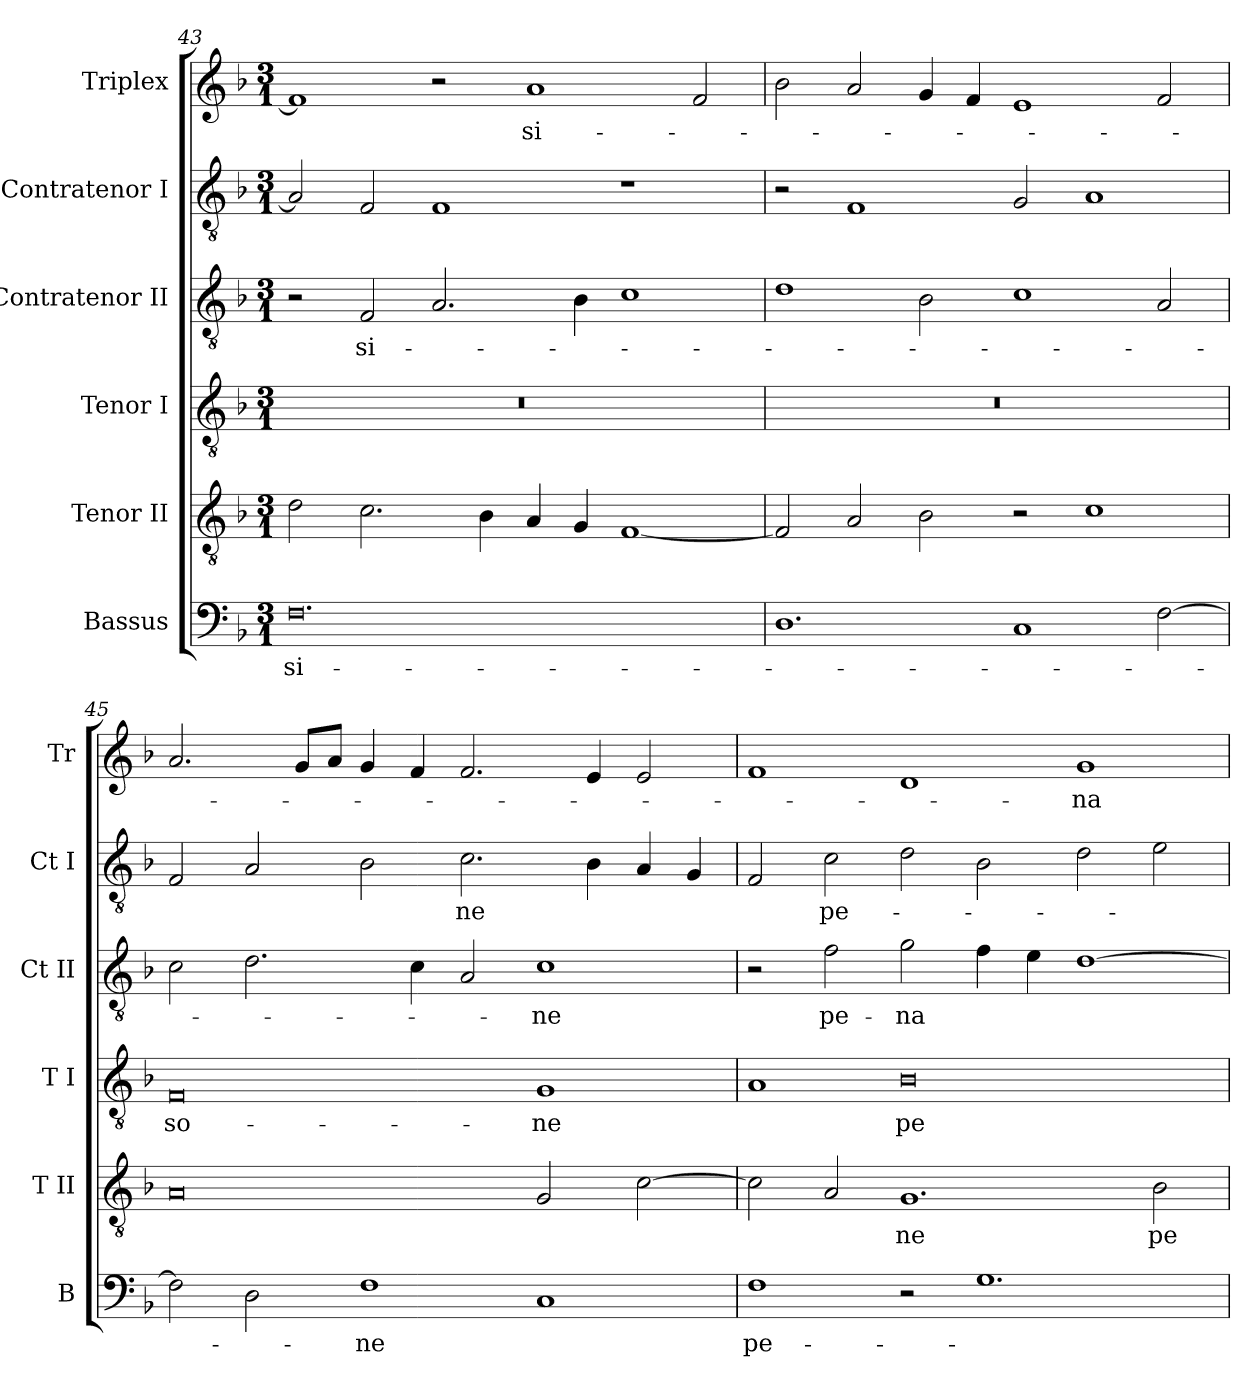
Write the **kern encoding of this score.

**kern	**text	**kern	**text	**kern	**text	**kern	**text	**kern	**text	**kern	**text
*part6	*part6	*part5	*part5	*part4	*part4	*part3	*part3	*part2	*part2	*part1	*part1
*staff6	*staff6	*staff5	*staff5	*staff4	*staff4	*staff3	*staff3	*staff2	*staff2	*staff1	*staff1
*I"Bassus	*	*I"Tenor II	*	*I"Tenor I	*	*I"Contratenor II	*	*I"Contratenor I	*	*I"Triplex	*
*I'B	*	*I'T II	*	*I'T I	*	*I'Ct II	*	*I'Ct I	*	*I'Tr	*
*clefF4	*	*clefGv2	*	*clefGv2	*	*clefGv2	*	*clefGv2	*	*clefG2	*
*	*	*ITrd7c12	*	*ITrd7c12	*	*ITrd7c12	*	*ITrd7c12	*	*	*
*k[b-]	*	*k[b-]	*	*k[b-]	*	*k[b-]	*	*k[b-]	*	*k[b-]	*
*F:	*	*F:	*	*F:	*	*F:	*	*F:	*	*F:	*
*M3/1	*	*M3/1	*	*M3/1	*	*M3/1	*	*M3/1	*	*M3/1	*
=43	=43	=43	=43	=43	=43	=43	=43	=43	=43	=43	=43
!	!LO:LY:b:color=#000000	!	!	!LO:N:vis=1	!	!	!	!	!	!	!
0.Fi	si-	2Di\	.	0.r	.	2r	.	2AAi/]	.	1fi]	.
!	!	!	!	!	!	!	!LO:LY:b:color=#000000	!	!	!	!
.	.	2.Ci\	.	.	.	2FFi/	si-	2FFi/	.	.	.
.	.	.	.	.	.	2.AAi/	.	1FFi	.	2r	.
.	.	4BB-i\	.	.	.	.	.	.	.	.	.
!	!	!	!	!	!	!	!	!	!	!	!LO:LY:b:color=#000000
.	.	4AAi/	.	.	.	.	.	.	.	1ai	si-
.	.	4GGi/	.	.	.	4BB-i\	.	.	.	.	.
.	.	[<1FFi	.	.	.	1Ci	.	1r	.	.	.
.	.	.	.	.	.	.	.	.	.	2fi/	.
=44`	=44`	=44`	=44`	=44`	=44`	=44`	=44`	=44`	=44`	=44`	=44`
!	!	!	!	!LO:N:vis=1	!	!	!	!	!	!	!
1.Di	.	2FFi/]	.	0.r	.	1Di	.	2r	.	2b-i\	.
.	.	2AAi/	.	.	.	.	.	1FFi	.	2ai/	.
.	.	2BB-i\	.	.	.	2BB-i\	.	.	.	4gi/	.
.	.	.	.	.	.	.	.	.	.	4fi/	.
1Ci	.	2r	.	.	.	1Ci	.	2GGi/	.	1ei	.
.	.	1Ci	.	.	.	.	.	1AAi	.	.	.
[>2Fi\	.	.	.	.	.	2AAi/	.	.	.	2fi/	.
!!LO:LB:g=z
=45`	=45`	=45`	=45`	=45`	=45`	=45`	=45`	=45`	=45`	=45`	=45`
!	!	!	!	!	!LO:LY:b:color=#000000	!	!	!	!	!	!
2Fi\]	.	0AAi	.	0FFi	so-	2Ci\	.	2FFi/	.	2.ai/	.
2Di\	.	.	.	.	.	2.Di\	.	2AAi/	.	.	.
.	.	.	.	.	.	.	.	.	.	8gi/L	.
.	.	.	.	.	.	.	.	.	.	8ai/J	.
!	!LO:LY:b:color=#000000	!	!	!	!	!	!	!	!	!	!
1Fi	-ne	.	.	.	.	.	.	2BB-i\	.	4gi/	.
.	.	.	.	.	.	4Ci\	.	.	.	4fi/	.
!	!	!	!	!	!	!	!	!	!LO:LY:b:color=#000000	!	!
.	.	.	.	.	.	2AAi/	.	2.Ci\	-ne	2.fi/	.
!	!	!	!	!	!LO:LY:b:color=#000000	!	!	!	!	!	!
!	!	!	!	!	!	!	!LO:LY:b:color=#000000	!	!	!	!
1Ci	.	2GGi/	.	1GGi	-ne	1Ci	-ne	.	.	.	.
.	.	.	.	.	.	.	.	4BB-i\	.	4ei/	.
.	.	[>2Ci\	.	.	.	.	.	4AAi/	.	2ei/	.
.	.	.	.	.	.	.	.	4GGi/	.	.	.
=46`	=46`	=46`	=46`	=46`	=46`	=46`	=46`	=46`	=46`	=46`	=46`
!	!LO:LY:b:color=#000000	!	!	!	!	!	!	!	!	!	!
1Fi	pe-	2Ci\]	.	1AAi	.	2r	.	2FFi/	.	1fi	.
!	!	!	!	!	!	!	!LO:LY:b:color=#000000	!	!	!	!
!	!	!	!	!	!	!	!	!	!LO:LY:b:color=#000000	!	!
.	.	2AAi/	.	.	.	2Fi\	pe-	2Ci\	pe-	.	.
!	!	!	!LO:LY:b:color=#000000	!	!	!	!	!	!	!	!
!	!	!	!	!	!LO:LY:b:color=#000000	!	!	!	!	!	!
!	!	!	!	!	!	!	!LO:LY:b:color=#000000	!	!	!	!
2r	.	1.GGi	-ne	0BB-i	pe-	2Gi\	-na	2Di\	.	1di	.
1.Gi	.	.	.	.	.	4Fi\	.	2BB-i\	.	.	.
.	.	.	.	.	.	4Ei\	.	.	.	.	.
!	!	!	!	!	!	!	!	!	!	!	!LO:LY:b:color=#000000
.	.	.	.	.	.	[>1Di	.	2Di\	.	1gi	-na
!	!	!	!LO:LY:b:color=#000000	!	!	!	!	!	!	!	!
.	.	2BB-i\	pe-	.	.	.	.	2Ei\	.	.	.
=`	=`	=`	=`	=`	=`	=`	=`	=`	=`	=`	=`
*-	*-	*-	*-	*-	*-	*-	*-	*-	*-	*-	*-
